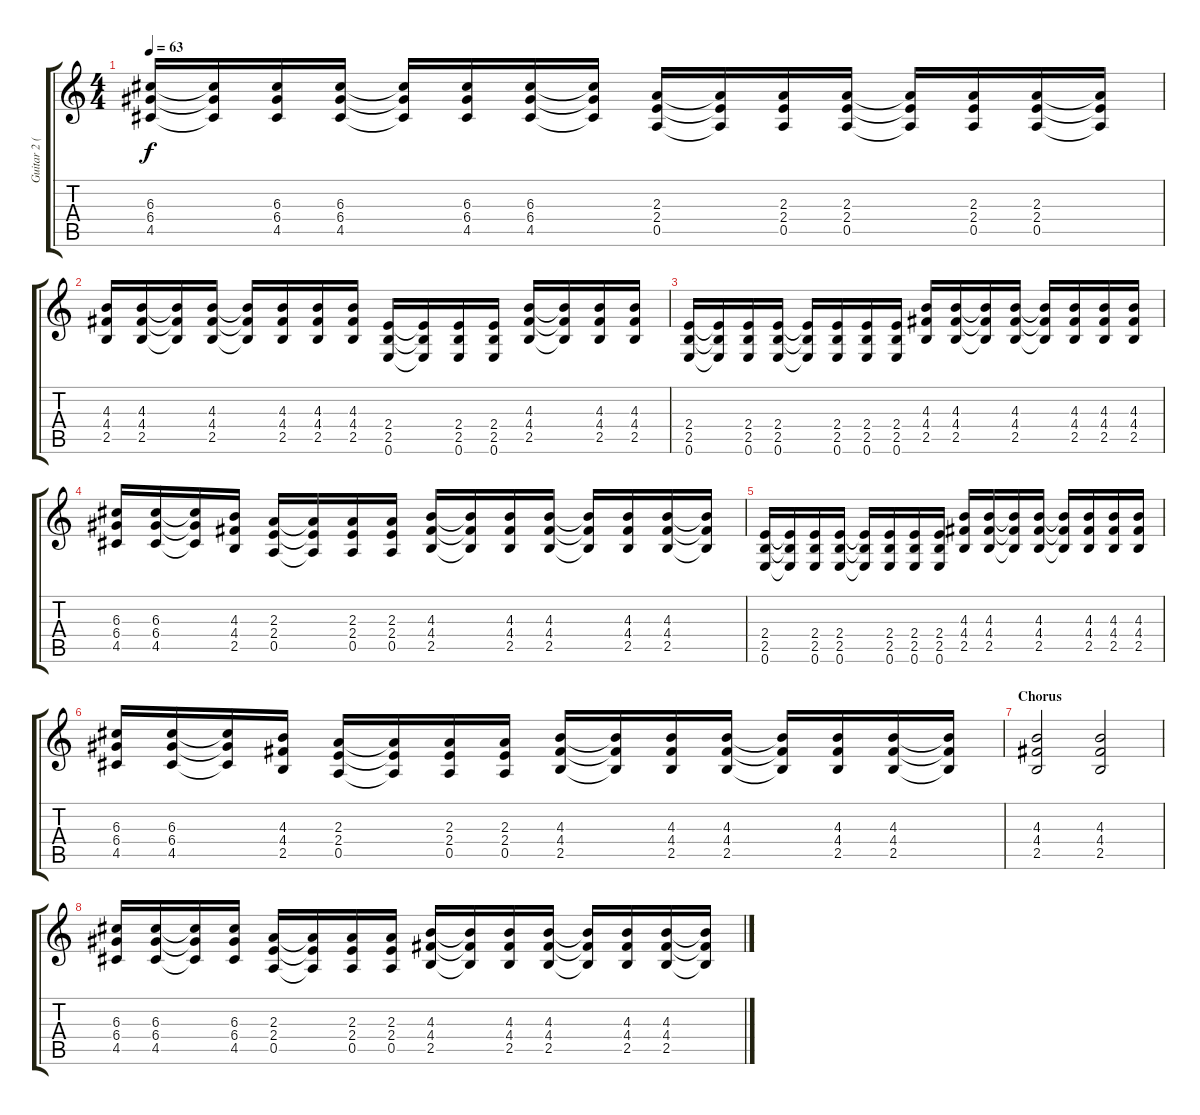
\track ("Guitar 2 (Rhythm)" "Guitar 2 (") {instrument overdrivenguitar}
\staff {score tabs}
\tuning (E4 B3 G3 D3 A2 E2) {hide}
\ts (4 4)
\tempo 63
\clef g2
\ks c
(6.3 6.4 4.5).16{dy f} (6.3{t} 6.4{t} 4.5{t}).16 (6.3 6.4 4.5).16 (6.3 6.4 4.5).16 (6.3{t} 6.4{t} 4.5{t}).16 (6.3 6.4 4.5).16 (6.3 6.4 4.5).16 (6.3{t} 6.4{t} 4.5{t}).16 (2.3 2.4 0.5).16 (2.3{t} 2.4{t} 0.5{t}).16 (2.3 2.4 0.5).16 (2.3 2.4 0.5).16 (2.3{t} 2.4{t} 0.5{t}).16 (2.3 2.4 0.5).16 (2.3 2.4 0.5).16 (2.3{t} 2.4{t} 0.5{t}).16 |
(4.3 4.4 2.5).16 (4.3 4.4 2.5).16 (4.3{t} 4.4{t} 2.5{t}).16 (4.3 4.4 2.5).16 (4.3{t} 4.4{t} 2.5{t}).16 (4.3 4.4 2.5).16 (4.3 4.4 2.5).16 (4.3 4.4 2.5).16 (2.4 2.5 0.6).16 (2.4{t} 2.5{t} 0.6{t}).16 (2.4 2.5 0.6).16 (2.4 2.5 0.6).16 (4.3 4.4 2.5).16 (4.3{t} 4.4{t} 2.5{t}).16 (4.3 4.4 2.5).16 (4.3 4.4 2.5).16 |
(2.4 2.5 0.6).16 (2.4{t} 2.5{t} 0.6{t}).16 (2.4 2.5 0.6).16 (2.4 2.5 0.6).16 (2.4{t} 2.5{t} 0.6{t}).16 (2.4 2.5 0.6).16 (2.4 2.5 0.6).16 (2.4 2.5 0.6).16 (4.3 4.4 2.5).16 (4.3 4.4 2.5).16 (4.3{t} 4.4{t} 2.5{t}).16 (4.3 4.4 2.5).16 (4.3{t} 4.4{t} 2.5{t}).16 (4.3 4.4 2.5).16 (4.3 4.4 2.5).16 (4.3 4.4 2.5).16 |
(6.3 6.4 4.5).16 (6.3 6.4 4.5).16 (6.3{t} 6.4{t} 4.5{t}).16 (4.3 4.4 2.5).16 (2.3 2.4 0.5).16 (2.3{t} 2.4{t} 0.5{t}).16 (2.3 2.4 0.5).16 (2.3 2.4 0.5).16 (4.3 4.4 2.5).16 (4.3{t} 4.4{t} 2.5{t}).16 (4.3 4.4 2.5).16 (4.3 4.4 2.5).16 (4.3{t} 4.4{t} 2.5{t}).16 (4.3 4.4 2.5).16 (4.3 4.4 2.5).16 (4.3{t} 4.4{t} 2.5{t}).16 |
(2.4 2.5 0.6).16 (2.4{t} 2.5{t} 0.6{t}).16 (2.4 2.5 0.6).16 (2.4 2.5 0.6).16 (2.4{t} 2.5{t} 0.6{t}).16 (2.4 2.5 0.6).16 (2.4 2.5 0.6).16 (2.4 2.5 0.6).16 (4.3 4.4 2.5).16 (4.3 4.4 2.5).16 (4.3{t} 4.4{t} 2.5{t}).16 (4.3 4.4 2.5).16 (4.3{t} 4.4{t} 2.5{t}).16 (4.3 4.4 2.5).16 (4.3 4.4 2.5).16 (4.3 4.4 2.5).16 |
(6.3 6.4 4.5).16 (6.3 6.4 4.5).16 (6.3{t} 6.4{t} 4.5{t}).16 (4.3 4.4 2.5).16 (2.3 2.4 0.5).16 (2.3{t} 2.4{t} 0.5{t}).16 (2.3 2.4 0.5).16 (2.3 2.4 0.5).16 (4.3 4.4 2.5).16 (4.3{t} 4.4{t} 2.5{t}).16 (4.3 4.4 2.5).16 (4.3 4.4 2.5).16 (4.3{t} 4.4{t} 2.5{t}).16 (4.3 4.4 2.5).16 (4.3 4.4 2.5).16 (4.3{t} 4.4{t} 2.5{t}).16 |
\section ("" "Chorus")
(4.3 4.4 2.5).2 (4.3 4.4 2.5).2 |
(6.3 6.4 4.5).16 (6.3 6.4 4.5).16 (6.3{t} 6.4{t} 4.5{t}).16 (6.3 6.4 4.5).16 (2.3 2.4 0.5).16 (2.3{t} 2.4{t} 0.5{t}).16 (2.3 2.4 0.5).16 (2.3 2.4 0.5).16 (4.3 4.4 2.5).16 (4.3{t} 4.4{t} 2.5{t}).16 (4.3 4.4 2.5).16 (4.3 4.4 2.5).16 (4.3{t} 4.4{t} 2.5{t}).16 (4.3 4.4 2.5).16 (4.3 4.4 2.5).16 (4.3{t} 4.4{t} 2.5{t}).16
